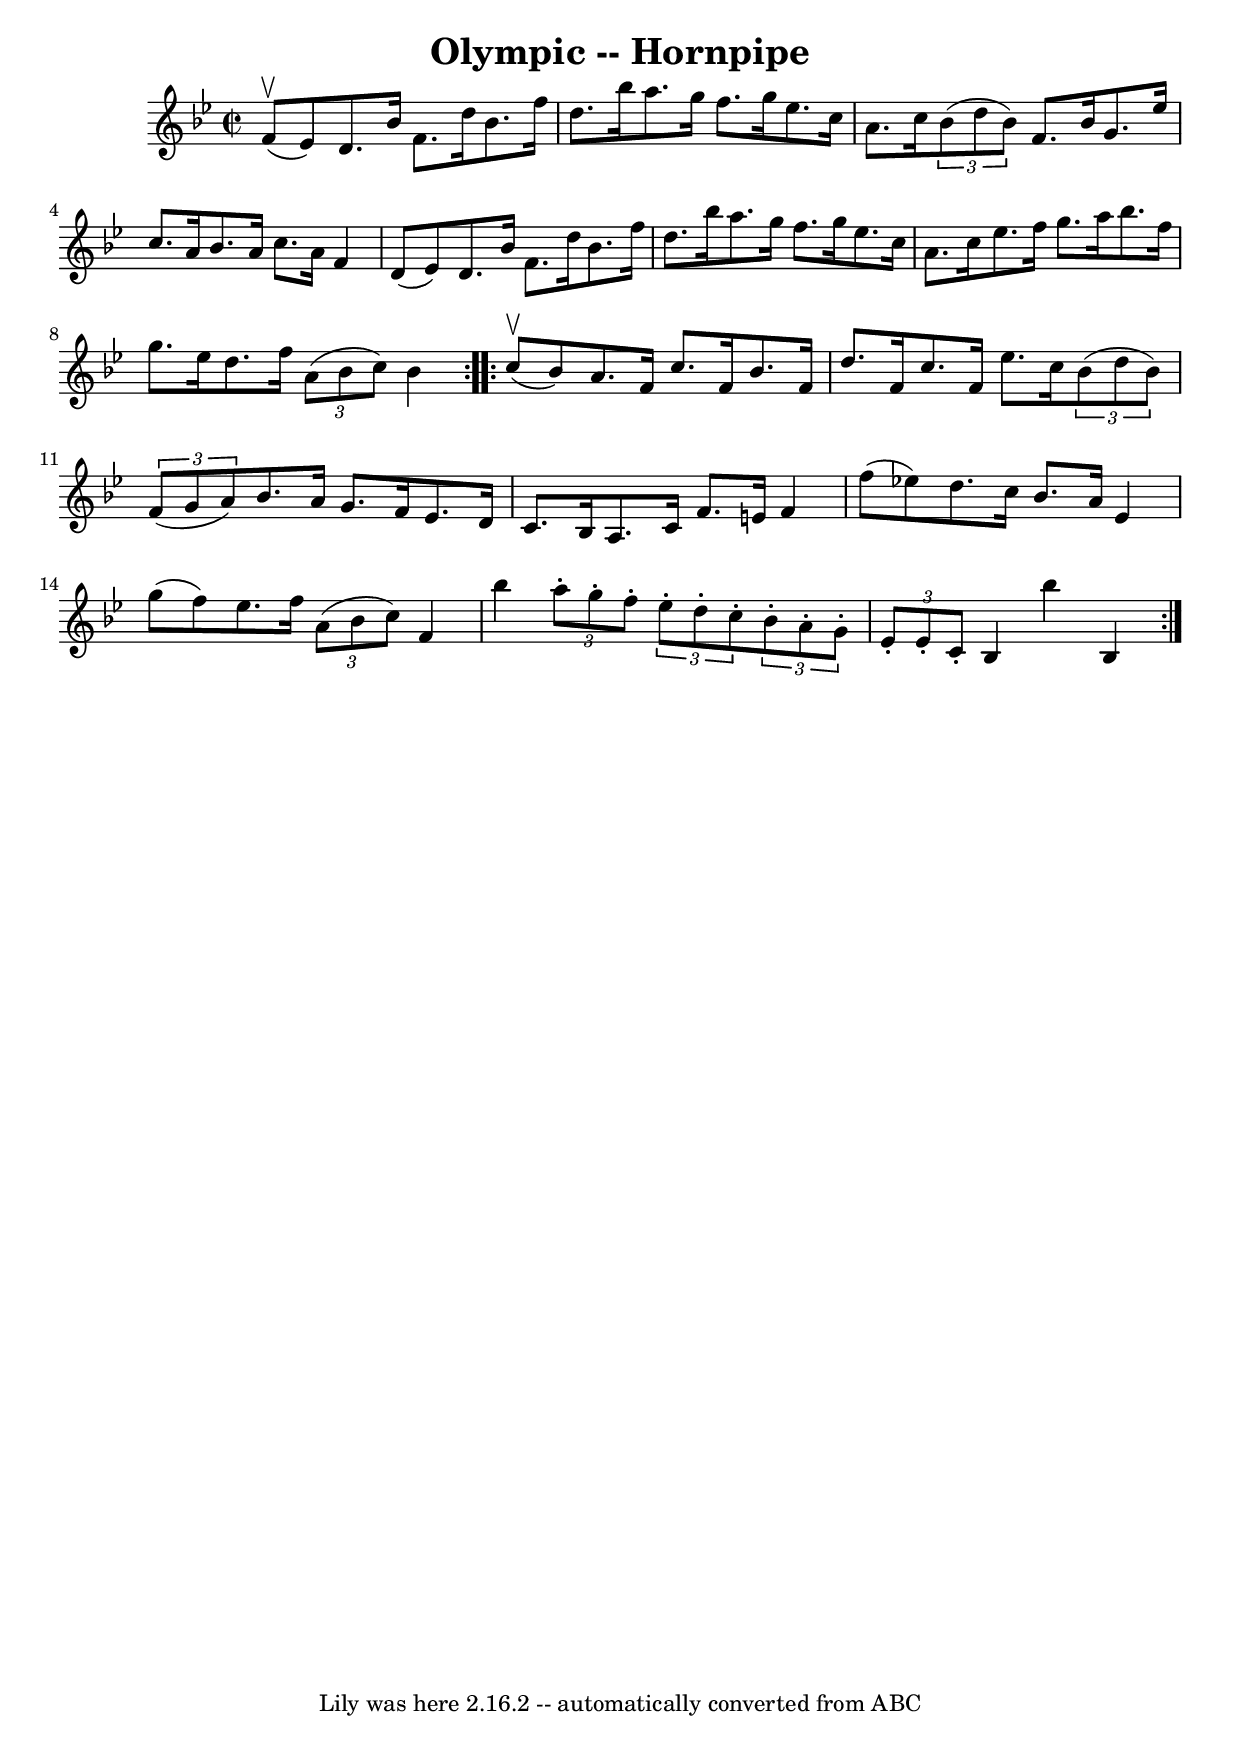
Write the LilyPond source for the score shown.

\version "2.16.2"
\include "Mammoth.ily"
\header {
  %% book = "Cole's 1000 Fiddle Tunes"
 crossRefNumber = "1"
 footnotes = ""
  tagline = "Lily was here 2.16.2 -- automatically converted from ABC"
  title = "Olympic -- Hornpipe"

}
voicedefault =  {



  \repeat volta 2 {

    \override Staff.TimeSignature #'style = #'C
    \time 2/2      \key bf \major f'8 (^\upbow ef'8)  |
 d'8. bf'16 f'8. d''16 bf'8. f''16 d''8. bf''16   |
 a''8. g''16 f''8. g''16 ef''8. c''16 a'8. c''16   |
    
    \times 2/3 { bf'8 (d''8 bf'8) 
	       } f'8. bf'16 g'8. ef''16 c''8. a'16   |
 bf'8. a'16 c''8. a'16 f'4 d'8 (ef'8)  |
 d'8. bf'16 f'8. d''16 bf'8. f''16 d''8. bf''16   |
 a''8. g''16 f''8. g''16 ef''8. c''16 a'8. c''16   |
 ef''8. f''16 g''8. a''16 bf''8. f''16 g''8. ef''16   |
 d''8. f''16    
    \times 2/3 { a'8 (bf'8 c''8) 
	       } bf'4  
  }     
  \repeat volta 2 {
 c''8 (^\upbow bf'8)  |
 a'8. f'16 c''8. f'16 bf'8. f'16 d''8. f'16   |
 c''8. f'16 ef''8. c''16    
    \times 2/3 { bf'8 (d''8 bf'8) 
	       }   \times 2/3 { f'8 (g'8    
				a'8)  			      }  |
 bf'8. a'16 g'8. f'16 ef'8. d'16 c'8. bf16   |
 a8. c'16 f'8. e'16 f'4 f''8 (ef''!8)  |
 d''8. c''16 bf'8. a'16 ef'4 g''8 (f''8)  |
 ef''8. f''16    \times 2/3 { a'8 (bf'8 c''8) 
				} f'4 bf''4   |
    \times 2/3 { a''8-. g''8-. f''8-. 
	       }   
    \times 2/3 { ef''8-. d''8-. c''8-. 
	       }   \times 2/3 { bf'8-. a'8 
				-. g'8-. 
			      }   \times 2/3 { ef'8-. ef'8-. c'8-.  					     }  |
 bf4   
 bf''4 bf4  
  }   

}

\score{
  <<

    \context Staff="default"
    {
      \voicedefault 
      
    }

  >>
  \layout {
    
  }
  \midi {
  }

}
